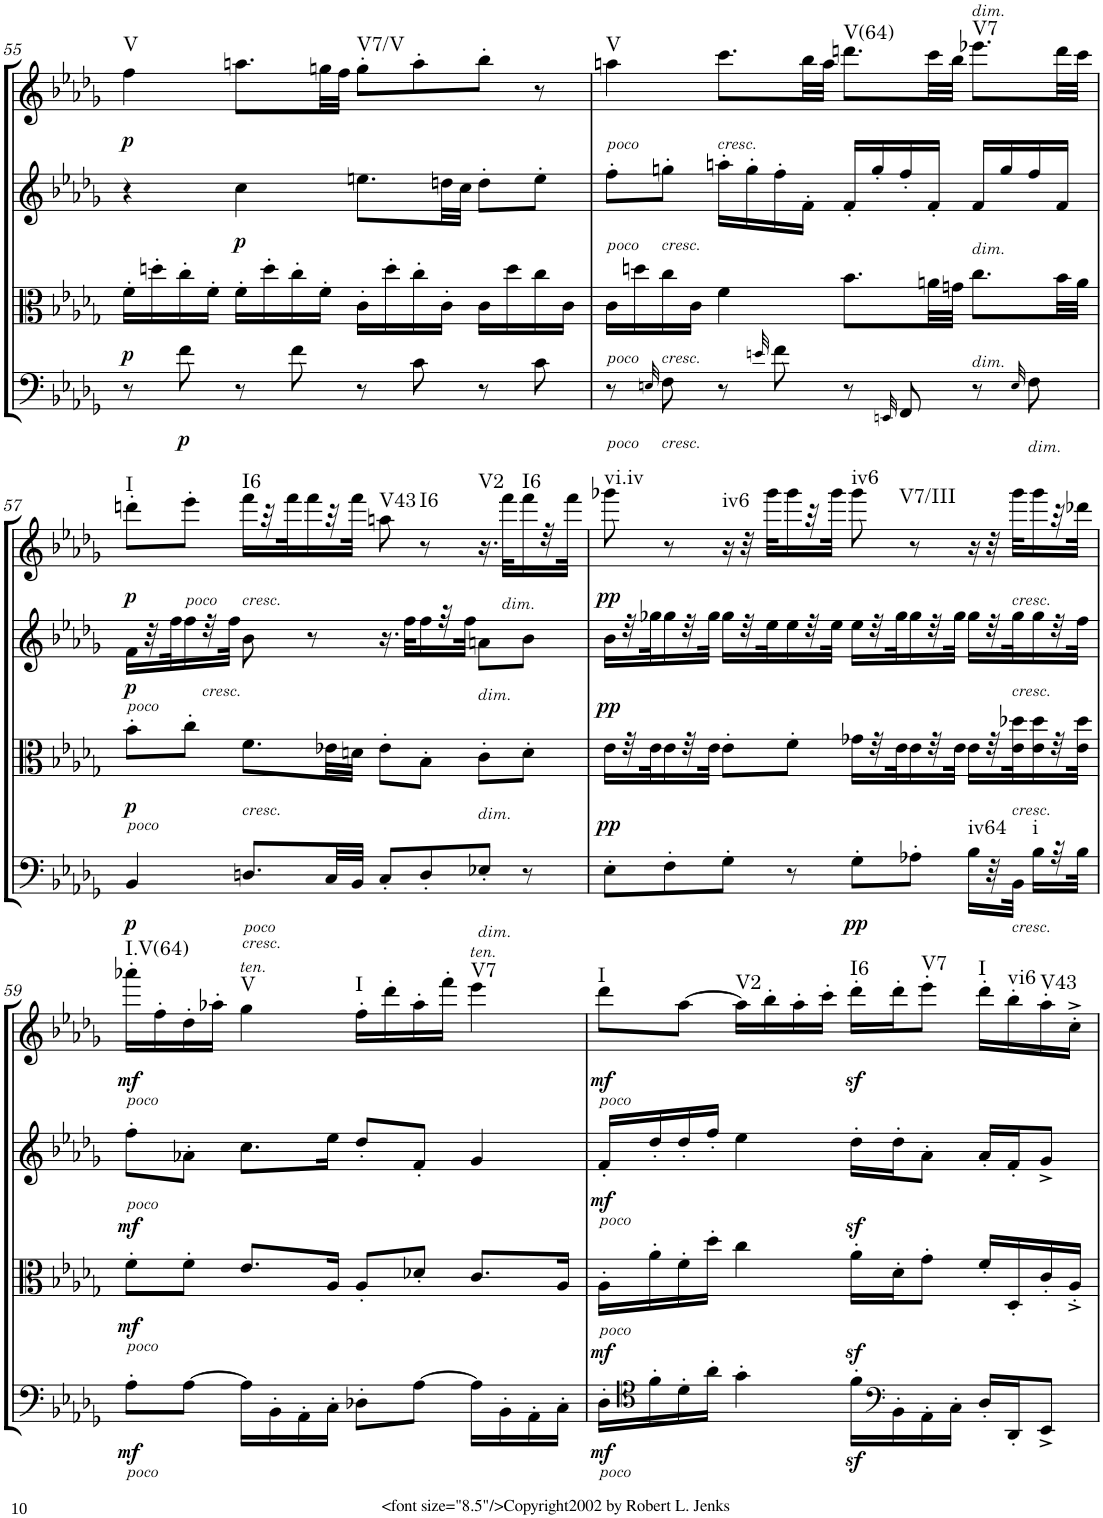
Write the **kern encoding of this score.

**kern	**dynam	**harte	**kern	**dynam	**kern	**dynam	**kern	**dynam	**harte
*part4	*part4	*part4	*part3	*part3	*part2	*part2	*part1	*part1	*part1
*staff4	*staff4	*	*staff3	*staff3	*staff2	*staff2	*staff1	*staff1	*
*I"Cello	*	*	*I"Viola	*	*I"2nd Violin	*	*I"1st Violin	*	*
*	*	*	*I'Vla	*	*I'Vln	*	*I'Vln	*	*
!!LO:PB:g=z
*clefC4	*	*	*clefC3	*	*clefG2	*	*clefG2	*	*
*k[b-e-a-d-g-]	*	*	*k[b-e-a-d-g-]	*	*k[b-e-a-d-g-]	*	*k[b-e-a-d-g-]	*	*
*D-:	*	*	*D-:	*	*D-:	*	*D-:	*	*
*M4/4	*	*	*M4/4	*	*M4/4	*	*M4/4	*	*
*met(c)	*	*	*met(c)	*	*met(c)	*	*met(c)	*	*
=55	=55	=55	=55	=55	=55	=55	=55	=55	=55
!	!	!	!	!LO:DY:b	!	!	!	!LO:DY:b	!LO:H:kt=V
8r	.	.	16f'\LL	p	4r	.	4ff\	p	N
.	.	.	16ddn'\	.	.	.	.	.	.
!	!LO:DY:b	!	!	!	!	!	!	!	!
8f\	p	.	16cc'\	.	.	.	.	.	.
.	.	.	16f'\JJ	.	.	.	.	.	.
!	!	!	!	!	!	!LO:DY:b	!	!	!
8r	.	.	16f'\LL	.	4cc\	p	8.aan\L	.	.
.	.	.	16dd'\	.	.	.	.	.	.
8f\	.	.	16cc'\	.	.	.	.	.	.
.	.	.	16f'\JJ	.	.	.	32ggn\LL	.	.
.	.	.	.	.	.	.	32ff\JJJ	.	.
!	!	!	!	!	!	!	!	!	!LO:H:kt=V7/V
8r	.	.	16c'\LL	.	8.een\L	.	8gg'\L	.	N
.	.	.	16dd'\	.	.	.	.	.	.
8c\	.	.	16cc'\	.	.	.	8aa'\	.	.
.	.	.	16c'\JJ	.	32ddn\LL	.	.	.	.
.	.	.	.	.	32cc\JJJ	.	.	.	.
8r	.	.	16c\LL	.	8dd'\L	.	8bb-'\J	.	.
.	.	.	16dd\	.	.	.	.	.	.
8c\	.	.	16cc\	.	8ee'\J	.	8r	.	.
.	.	.	16c\JJ	.	.	.	.	.	.
=56	=56	=56	=56	=56	=56	=56	=56	=56	=56
!	!	!	!	!	!	!	!LO:TX:b:i:t=poco	!	!
!	!	!	!	!	!LO:TX:b:i:t=poco	!	!	!	!
!	!	!	!LO:TX:b:i:t=poco	!	!	!	!	!	!
!LO:TX:b:i:t=poco	!	!	!	!	!	!	!	!	!LO:H:kt=V
8r	.	.	16c\LL	.	8ff'\L	.	4aan\	.	N
.	.	.	16ddn\	.	.	.	.	.	.
32qEn/	.	.	.	.	.	.	.	.	.
!	!	!	!	!	!LO:TX:b:i:t=cresc.	!	!	!	!
!	!	!	!LO:TX:b:i:t=cresc.	!	!	!	!	!	!
!LO:TX:b:i:t=cresc.	!	!	!	!	!	!	!	!	!
8F\	.	.	16cc\	.	8ggn'\J	.	.	.	.
.	.	.	16c\JJ	.	.	.	.	.	.
!	!	!	!	!	!	!	!LO:TX:b:i:t=cresc.	!	!
8r	.	.	4f\	.	16aan'\LL	.	8.ccc\L	.	.
.	.	.	.	.	16gg'\	.	.	.	.
32qen/	.	.	.	.	.	.	.	.	.
8f\	.	.	.	.	16ff'\	.	.	.	.
.	.	.	.	.	16f'\JJ	.	32bb-\LL	.	.
.	.	.	.	.	.	.	32aa\JJJ	.	.
!	!	!	!	!	!	!	!	!	!LO:H:kt=V(64)
8r	.	.	8.b-\L	.	16f'/LL	.	8.dddn\L	.	N
.	.	.	.	.	16gg'/	.	.	.	.
32qEEn/	.	.	.	.	.	.	.	.	.
8FF/	.	.	.	.	16ff'/	.	.	.	.
.	.	.	32an\LL	.	16f'/JJ	.	32ccc\LL	.	.
.	.	.	32gn\JJJ	.	.	.	32bb-\JJJ	.	.
!	!	!	!	!	!	!	!LO:TX:a:i:t=dim.	!	!
!	!	!	!	!	!LO:TX:b:i:t=dim.	!	!	!	!
!	!	!	!LO:TX:b:i:t=dim.	!	!	!	!	!	!LO:H:kt=V7
8r	.	.	8.cc\L	.	16f/LL	.	8.eee-X\L	.	N
.	.	.	.	.	16gg/	.	.	.	.
32qE/	.	.	.	.	.	.	.	.	.
!LO:TX:b:i:t=dim.	!	!	!	!	!	!	!	!	!
8F\	.	.	.	.	16ff/	.	.	.	.
.	.	.	32b-\LL	.	16f/JJ	.	32ddd\LL	.	.
.	.	.	32a\JJJ	.	.	.	32ccc\JJJ	.	.
!!LO:LB:g=z
=57	=57	=57	=57	=57	=57	=57	=57	=57	=57
!	!	!	!	!	!LO:TX:b:i:t=poco	!	!	!	!
!	!	!	!LO:TX:b:i:t=poco	!	!	!	!	!	!
!	!LO:DY:b	!	!	!LO:DY:b	!	!LO:DY:b	!	!LO:DY:b	!LO:H:kt=I
4BB-/	p	.	8b-'\L	p	16f\LL	p	8dddn'\L	p	N
.	.	.	.	.	32r	.	.	.	.
.	.	.	.	.	32ff\J	.	.	.	.
!	!	!	!	!	!	!	!LO:TX:b:i:t=poco	!	!
.	.	.	8cc'\J	.	16ff\	.	8eee-'\J	.	.
!	!	!	!	!	!LO:TX:b:i:t=cresc.	!	!	!	!
.	.	.	.	.	32r	.	.	.	.
.	.	.	.	.	32ff\JJJ	.	.	.	.
!	!	!	!	!	!	!	!LO:TX:b:i:t=cresc.	!	!
!	!	!	!LO:TX:b:i:t=cresc.	!	!	!	!	!	!
!LO:TX:b:i:t=poco	!	!	!	!	!	!	!	!	!
!LO:TX:b:i:t=cresc.	!	!	!	!	!	!	!	!	!LO:H:kt=I6
8.Dn/L	.	.	8.f\L	.	8b-\	.	16fff\LL	.	N
.	.	.	.	.	.	.	32r	.	.
.	.	.	.	.	.	.	32fff\J	.	.
.	.	.	.	.	8r	.	16fff\	.	.
32C/LL	.	.	32e-X\LL	.	.	.	32r	.	.
32BB-/JJJ	.	.	32dn\JJJ	.	.	.	32fff\JJJ	.	.
!	!	!	!	!	!	!	!	!	!LO:H:kt=V43
8C'/L	.	.	8e-'\L	.	16.r	.	8aan\	.	N
.	.	.	.	.	32ff\KLL	.	.	.	.
!	!	!	!	!	!	!	!	!	!LO:H:kt=I6
8D'/	.	.	8B-'\J	.	16ff\	.	8r	.	N
.	.	.	.	.	32r	.	.	.	.
.	.	.	.	.	32ff\JJJ	.	.	.	.
!	!	!	!	!	!LO:TX:b:i:t=dim.	!	!	!	!
!	!	!	!LO:TX:b:i:t=dim.	!	!	!	!	!	!
!LO:TX:b:i:t=dim.	!	!	!	!	!	!	!	!	!LO:H:kt=V2
8E-X'/J	.	.	8c'\L	.	8an\L	.	16.r	.	N
!	!	!	!	!	!	!	!LO:TX:b:i:t=dim.	!	!
.	.	.	.	.	.	.	32fff\KLL	.	.
!	!	!	!	!	!	!	!	!	!LO:H:kt=I6
8r	.	.	8d'\J	.	8b-\J	.	16fff\	.	N
.	.	.	.	.	.	.	32r	.	.
.	.	.	.	.	.	.	32fff\JJJ	.	.
=58	=58	=58	=58	=58	=58	=58	=58	=58	=58
!	!LO:DY:a	!	!	!LO:DY:a	!	!	!	!LO:DY:b	!LO:H:kt=vi.iv
8E-'\L	pp	.	16e-\LL	pp	16b-\LL	.	8ggg-X\	pp	N
.	.	.	32r	.	32r	.	.	.	.
.	.	.	32e-\J	.	32gg-X\J	.	.	.	.
8F'\	.	.	16e-\	.	16gg-\	.	8r	.	.
.	.	.	32r	.	32r	.	.	.	.
.	.	.	32e-\JJJ	.	32gg-\JJJ	.	.	.	.
!	!	!	!	!	!	!	!	!	!LO:H:kt=iv6
8G-'\J	.	.	8e-'\L	.	16gg-\LL	.	16r	.	N
.	.	.	.	.	32r	.	32r	.	.
.	.	.	.	.	32ee-\J	.	32ggg-\KLL	.	.
8r	.	.	8f'\J	.	16ee-\	.	16ggg-\	.	.
.	.	.	.	.	32r	.	32r	.	.
.	.	.	.	.	32ee-\JJJ	.	32ggg-\JJJ	.	.
!	!LO:DY:b	!	!	!	!	!	!	!	!LO:H:kt=iv6
8G-'\L	pp	.	16g-X\LL	.	16ee-\LL	.	8ggg-\	.	N
.	.	.	32r	.	32r	.	.	.	.
.	.	.	32e-\J	.	32gg-\J	.	.	.	.
!	!	!	!	!	!	!	!	!	!LO:H:kt=V7/III
8A-X'\J	.	.	16e-\	.	16gg-\	.	8r	.	N
.	.	.	32r	.	32r	.	.	.	.
.	.	.	32e-\JJJ	.	32gg-\JJJ	.	.	.	.
!	!	!LO:H:kt=iv64	!	!	!	!	!	!	!
16B-\LL	.	N	16e-\LL	.	16gg-\LL	.	16r	.	.
32r	.	.	32r	.	32r	.	32r	.	.
!	!	!	!	!	!	!	!LO:TX:b:i:t=cresc.	!	!
!	!	!	!	!	!LO:TX:b:i:t=cresc.	!	!	!	!
!	!	!	!LO:TX:b:i:t=cresc.	!	!	!	!	!	!
!LO:TX:b:i:t=cresc.	!	!	!	!	!	!	!	!	!
32BB-\JJJ	.	.	32e-\ 32dd-X\J	.	32gg-\J	.	32ggg-\KLL	.	.
!	!	!LO:H:kt=i	!	!	!	!	!	!	!
16B-\LL	.	N	16e-\ 16dd-\	.	16gg-\	.	16ggg-\	.	.
32r	.	.	32r	.	32r	.	32r	.	.
32B-\JJJ	.	.	32e-\ 32dd-\JJJ	.	32ff\JJJ	.	32ddd-X\JJJ	.	.
!!LO:LB:g=z
=59	=59	=59	=59	=59	=59	=59	=59	=59	=59
!	!	!	!	!	!	!	!LO:TX:b:i:t=poco	!	!
!	!	!	!	!	!LO:TX:b:i:t=poco	!	!	!	!
!	!	!	!LO:TX:b:i:t=poco	!	!	!	!	!	!
!LO:TX:b:i:t=poco	!	!	!	!	!	!	!	!	!
!	!LO:DY:b	!	!	!LO:DY:b	!	!	!	!	!
!	!	!	!	!LO:DY:n=1:a	!	!	!	!LO:DY:b	!LO:H:kt=I.V(64)
8A-'\L	mf	.	8f'\L	mf mf	8ff'\L	.	16aaa-X'\LL	mf	N
.	.	.	.	.	.	.	16ff'\	.	.
[8A-\J	.	.	8f'\J	.	8a-X'\J	.	16dd-'\	.	.
.	.	.	.	.	.	.	16aa-X'\JJ	.	.
!	!	!	!	!	!	!	!LO:TX:a:i:t=ten.	!	!LO:H:kt=V
16A-\LL]	.	.	8.e-/L	.	8.cc\L	.	4gg-\	.	N
16BB-'\	.	.	.	.	.	.	.	.	.
16AA-'\	.	.	.	.	.	.	.	.	.
16C'\JJ	.	.	16A-/Jk	.	16ee-\Jk	.	.	.	.
!	!	!	!	!	!	!	!	!	!LO:H:kt=I
8D-X'\L	.	.	8A-'/L	.	8dd-'/L	.	16ff'\LL	.	N
.	.	.	.	.	.	.	16ddd-'\	.	.
[8A-\J	.	.	8d-X'/J	.	8f'/J	.	16aa-'\	.	.
.	.	.	.	.	.	.	16fff'\JJ	.	.
!	!	!	!	!	!	!	!LO:TX:a:i:t=ten.	!	!LO:H:kt=V7
16A-\LL]	.	.	8.c/L	.	4g-/	.	4eee-\	.	N
16BB-'\	.	.	.	.	.	.	.	.	.
16AA-'\	.	.	.	.	.	.	.	.	.
16C'\JJ	.	.	16A-/Jk	.	.	.	.	.	.
=60	=60	=60	=60	=60	=60	=60	=60	=60	=60
!	!	!	!	!	!	!	!LO:TX:b:i:t=poco	!	!
!	!	!	!	!	!LO:TX:b:i:t=poco	!	!	!	!
!	!	!	!LO:TX:b:i:t=poco	!	!	!	!	!	!
!LO:TX:b:i:t=poco	!	!	!	!	!	!	!	!	!
!	!LO:DY:b	!	!	!	!	!	!	!	!
!	!LO:DY:n=1:a	!	!	!	!	!LO:DY:b	!	!LO:DY:b	!LO:H:kt=I
16D-'\LL	mf mf	.	16A-'\LL	.	16f'/LL	mf	8ddd-\L	mf	N
*clefC4	*	*	*	*	*	*	*	*	*
16f'\	.	.	16a-'\	.	16dd-'/	.	.	.	.
16d-'\	.	.	16f'\	.	16dd-'/	.	[8aa-\J	.	.
16a-'\JJ	.	.	16dd-'\JJ	.	16ff'/JJ	.	.	.	.
!	!	!	!	!	!	!	!	!	!LO:H:kt=V2
4g-'\	.	.	4cc\	.	4ee-\	.	16aa-\LL]	.	N
.	.	.	.	.	.	.	16bb-'\	.	.
.	.	.	.	.	.	.	16aa-'\	.	.
.	.	.	.	.	.	.	16ccc'\JJ	.	.
!	!	!	!	!	!	!	!	!LO:DY:b	!LO:H:kt=I6
16fz>'\LL	.	.	16a-z>'\LL	.	16dd-'\LL	.	16ddd-'\LL	sf	N
*clefF4	*	*	*	*	*	*	*	*	*
16BB-'\	.	.	16d-'\J	.	16dd-'\J	.	16ddd-'\J	.	.
!	!	!	!	!	!	!	!	!	!LO:H:kt=V7
16AA-'\	.	.	8g-'\J	.	8a-'\J	.	8eee-'\J	.	N
16C'\JJ	.	.	.	.	.	.	.	.	.
!	!	!	!	!	!	!	!	!	!LO:H:kt=I
16D-'/LL	.	.	16f'/LL	.	16a-'/LL	.	16ddd-'\LL	.	N
!	!	!	!	!	!	!	!	!	!LO:H:kt=vi6
16DD-'/J	.	.	16D-'/	.	16f'/J	.	16bb-'\	.	N
!	!	!	!	!	!	!	!	!	!LO:H:kt=V43
8EE-^/J	.	.	16c'/	.	8g-^/J	.	16aa-'\	.	N
.	.	.	16A-'^/JJ	.	.	.	16cc'^\JJ	.	.
=	=	=	=	=	=	=	=	=	=
*-	*-	*-	*-	*-	*-	*-	*-	*-	*-
